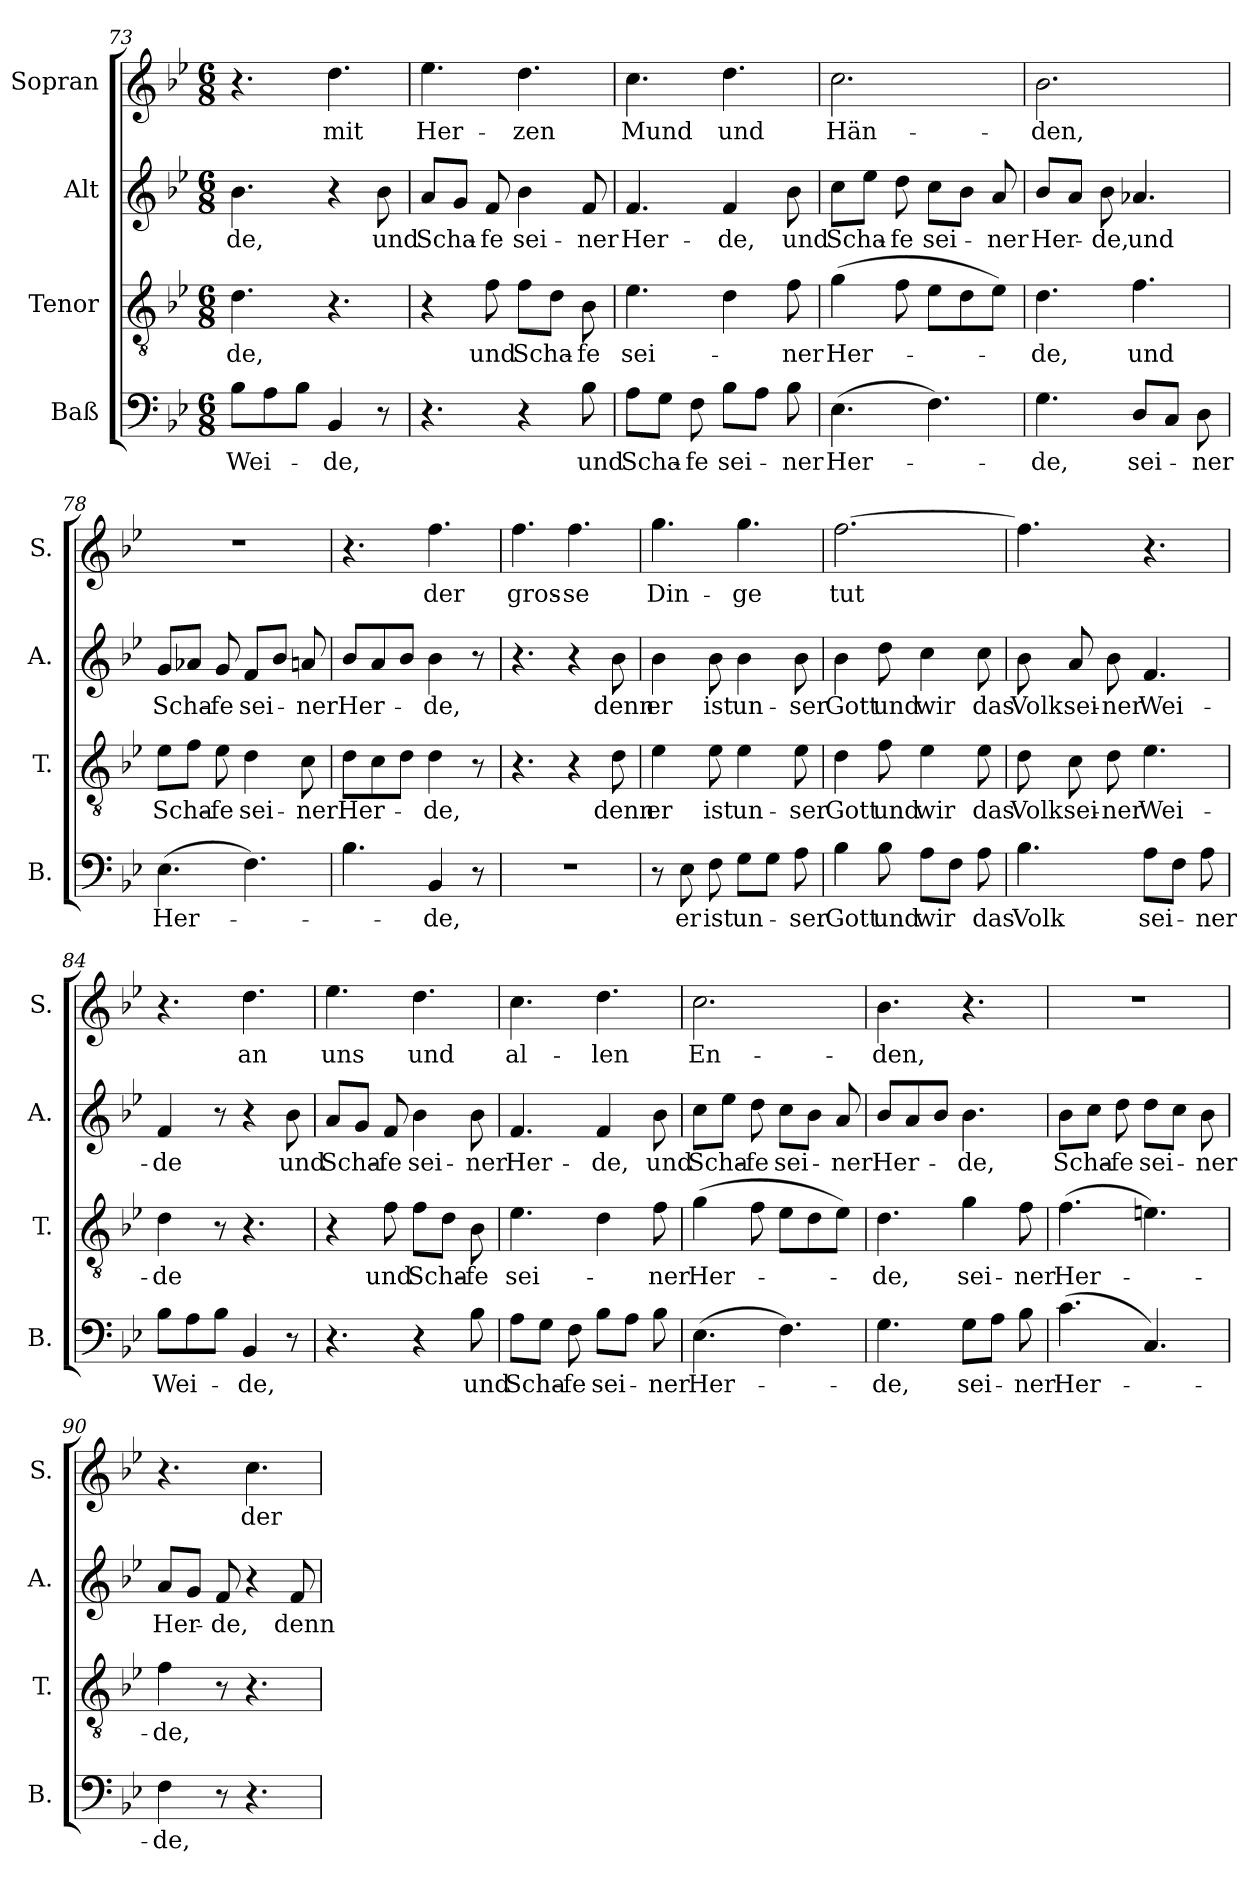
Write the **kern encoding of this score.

**kern	**text	**kern	**text	**kern	**text	**kern	**text
*part4	*part4	*part3	*part3	*part2	*part2	*part1	*part1
*staff4	*staff4	*staff3	*staff3	*staff2	*staff2	*staff1	*staff1
*I"Baß	*	*I"Tenor	*	*I"Alt	*	*I"Sopran	*
*I'B.	*	*I'T.	*	*I'A.	*	*I'S.	*
*clefF4	*	*clefGv2	*	*clefG2	*	*clefG2	*
*k[b-e-]	*	*k[b-e-]	*	*k[b-e-]	*	*k[b-e-]	*
*B-:	*	*B-:	*	*B-:	*	*B-:	*
*M6/8	*	*M6/8	*	*M6/8	*	*M6/8	*
=73	=73	=73	=73	=73	=73	=73	=73
!	!LO:LY:b	!	!LO:LY:b	!	!LO:LY:b	!	!
8B-\L	Wei-	4.d\	-de,	4.b-\	-de,	4.r	.
8A\	.	.	.	.	.	.	.
8B-\J	.	.	.	.	.	.	.
!	!LO:LY:b	!	!	!	!	!	!LO:LY:b
4BB-/	-de,	4.r	.	4r	.	4.dd\	mit
!	!	!	!	!	!LO:LY:b	!	!
8r	.	.	.	8b-\	und	.	.
=74	=74	=74	=74	=74	=74	=74	=74
!	!	!	!	!	!LO:LY:b	!	!LO:LY:b
4.r	.	4r	.	8a/L	Scha-	4.ee-\	Her-
.	.	.	.	8g/J	.	.	.
!	!	!	!LO:LY:b	!	!LO:LY:b	!	!
.	.	8f\	und	8f/	-fe	.	.
!	!	!	!LO:LY:b	!	!LO:LY:b	!	!LO:LY:b
4r	.	8f\L	Scha-	4b-\	sei-	4.dd\	-zen
.	.	8d\J	.	.	.	.	.
!	!LO:LY:b	!	!LO:LY:b	!	!LO:LY:b	!	!
8B-\	und	8B-\	-fe	8f/	-ner	.	.
=75	=75	=75	=75	=75	=75	=75	=75
!	!LO:LY:b	!	!LO:LY:b	!	!LO:LY:b	!	!LO:LY:b
8A\L	Scha-	4.e-\	sei-	4.f/	Her-	4.cc\	Mund
8G\J	.	.	.	.	.	.	.
!	!LO:LY:b	!	!	!	!	!	!
8F\	-fe	.	.	.	.	.	.
!	!LO:LY:b	!	!	!	!LO:LY:b	!	!LO:LY:b
8B-\L	sei-	4d\	.	4f/	-de,	4.dd\	und
8A\J	.	.	.	.	.	.	.
!	!LO:LY:b	!	!LO:LY:b	!	!LO:LY:b	!	!
8B-\	-ner	8f\	-ner	8b-\	und	.	.
=76	=76	=76	=76	=76	=76	=76	=76
!	!LO:LY:b	!	!LO:LY:b	!	!LO:LY:b	!	!LO:LY:b
(>4.E-\	Her-	(>4g\	Her-	8cc\L	Scha-	2.cc\	Hän-
.	.	.	.	8ee-\J	.	.	.
!	!	!	!	!	!LO:LY:b	!	!
.	.	8f\	.	8dd\	-fe	.	.
!	!	!	!	!	!LO:LY:b	!	!
4.F\)	.	8e-\L	.	8cc\L	sei-	.	.
.	.	8d\	.	8b-\J	.	.	.
!	!	!	!	!	!LO:LY:b	!	!
.	.	8e-\J)	.	8a/	-ner	.	.
!!LO:LB:g=z
=77	=77	=77	=77	=77	=77	=77	=77
!	!LO:LY:b	!	!LO:LY:b	!	!LO:LY:b	!	!LO:LY:b
4.G\	-de,	4.d\	-de,	8b-/L	Her-	2.b-\	-den,
.	.	.	.	8a/J	.	.	.
!	!	!	!	!	!LO:LY:b	!	!
.	.	.	.	8b-\	-de,	.	.
!	!LO:LY:b	!	!LO:LY:b	!	!LO:LY:b	!	!
8D/L	sei-	4.f\	und	4.a-X/	und	.	.
8C/J	.	.	.	.	.	.	.
!	!LO:LY:b	!	!	!	!	!	!
8D\	-ner	.	.	.	.	.	.
=78	=78	=78	=78	=78	=78	=78	=78
!	!LO:LY:b	!	!LO:LY:b	!	!LO:LY:b	!	!
(>4.E-\	Her-	8e-\L	Scha-	8g/L	Scha-	2.r	.
.	.	8f\J	.	8a-X/J	.	.	.
!	!	!	!LO:LY:b	!	!LO:LY:b	!	!
.	.	8e-\	-fe	8g/	-fe	.	.
!	!	!	!LO:LY:b	!	!LO:LY:b	!	!
4.F\)	.	4d\	sei-	8f/L	sei-	.	.
.	.	.	.	8b-/J	.	.	.
!	!	!	!LO:LY:b	!	!LO:LY:b	!	!
.	.	8c\	-ner	8an/	-ner	.	.
=79	=79	=79	=79	=79	=79	=79	=79
!	!	!	!LO:LY:b	!	!LO:LY:b	!	!
4.B-\	.	8d\L	Her-	8b-/L	Her-	4.r	.
.	.	8c\	.	8a/	.	.	.
.	.	8d\J	.	8b-/J	.	.	.
!	!LO:LY:b	!	!LO:LY:b	!	!LO:LY:b	!	!LO:LY:b
4BB-/	-de,	4d\	-de,	4b-\	-de,	4.ff\	der
8r	.	8r	.	8r	.	.	.
=80	=80	=80	=80	=80	=80	=80	=80
!	!	!	!	!	!	!	!LO:LY:b
2.r	.	4.r	.	4.r	.	4.ff\	gros-
!	!	!	!	!	!	!	!LO:LY:b
.	.	4r	.	4r	.	4.ff\	-se
!	!	!	!LO:LY:b	!	!LO:LY:b	!	!
.	.	8d\	denn	8b-\	denn	.	.
=81	=81	=81	=81	=81	=81	=81	=81
!	!	!	!LO:LY:b	!	!LO:LY:b	!	!LO:LY:b
8r	.	4e-\	er	4b-\	er	4.gg\	Din-
!	!LO:LY:b	!	!	!	!	!	!
8E-\	er	.	.	.	.	.	.
!	!LO:LY:b	!	!LO:LY:b	!	!LO:LY:b	!	!
8F\	ist	8e-\	ist	8b-\	ist	.	.
!	!LO:LY:b	!	!LO:LY:b	!	!LO:LY:b	!	!LO:LY:b
8G\L	un-	4e-\	un-	4b-\	un-	4.gg\	-ge
8G\J	.	.	.	.	.	.	.
!	!LO:LY:b	!	!LO:LY:b	!	!LO:LY:b	!	!
8A\	-ser	8e-\	-ser	8b-\	-ser	.	.
=82	=82	=82	=82	=82	=82	=82	=82
!	!LO:LY:b	!	!LO:LY:b	!	!LO:LY:b	!	!LO:LY:b
4B-\	Gott	4d\	Gott	4b-\	Gott	[2.ff\	tut
!	!LO:LY:b	!	!LO:LY:b	!	!LO:LY:b	!	!
8B-\	und	8f\	und	8dd\	und	.	.
!	!LO:LY:b	!	!LO:LY:b	!	!LO:LY:b	!	!
8A\L	wir	4e-\	wir	4cc\	wir	.	.
8F\J	.	.	.	.	.	.	.
!	!LO:LY:b	!	!LO:LY:b	!	!LO:LY:b	!	!
8A\	das	8e-\	das	8cc\	das	.	.
!!LO:PB:g=z
=83	=83	=83	=83	=83	=83	=83	=83
!	!LO:LY:b	!	!LO:LY:b	!	!LO:LY:b	!	!
4.B-\	Volk	8d\	Volk	8b-\	Volk	4.ff\]	.
!	!	!	!LO:LY:b	!	!LO:LY:b	!	!
.	.	8c\	sei-	8a/	sei-	.	.
!	!	!	!LO:LY:b	!	!LO:LY:b	!	!
.	.	8d\	-ner	8b-\	-ner	.	.
!	!LO:LY:b	!	!LO:LY:b	!	!LO:LY:b	!	!
8A\L	sei-	4.e-\	Wei-	4.f/	Wei-	4.r	.
8F\J	.	.	.	.	.	.	.
!	!LO:LY:b	!	!	!	!	!	!
8A\	-ner	.	.	.	.	.	.
=84	=84	=84	=84	=84	=84	=84	=84
!	!LO:LY:b	!	!LO:LY:b	!	!LO:LY:b	!	!
8B-\L	Wei-	4d\	-de	4f/	-de	4.r	.
8A\	.	.	.	.	.	.	.
8B-\J	.	8r	.	8r	.	.	.
!	!LO:LY:b	!	!	!	!	!	!LO:LY:b
4BB-/	-de,	4.r	.	4r	.	4.dd\	an
!	!	!	!	!	!LO:LY:b	!	!
8r	.	.	.	8b-\	und	.	.
=85	=85	=85	=85	=85	=85	=85	=85
!	!	!	!	!	!LO:LY:b	!	!LO:LY:b
4.r	.	4r	.	8a/L	Scha-	4.ee-\	uns
.	.	.	.	8g/J	.	.	.
!	!	!	!LO:LY:b	!	!LO:LY:b	!	!
.	.	8f\	und	8f/	-fe	.	.
!	!	!	!LO:LY:b	!	!LO:LY:b	!	!LO:LY:b
4r	.	8f\L	Scha-	4b-\	sei-	4.dd\	und
.	.	8d\J	.	.	.	.	.
!	!LO:LY:b	!	!LO:LY:b	!	!LO:LY:b	!	!
8B-\	und	8B-\	-fe	8b-\	-ner	.	.
=86	=86	=86	=86	=86	=86	=86	=86
!	!LO:LY:b	!	!LO:LY:b	!	!LO:LY:b	!	!LO:LY:b
8A\L	Scha-	4.e-\	sei-	4.f/	Her-	4.cc\	al-
8G\J	.	.	.	.	.	.	.
!	!LO:LY:b	!	!	!	!	!	!
8F\	-fe	.	.	.	.	.	.
!	!LO:LY:b	!	!	!	!LO:LY:b	!	!LO:LY:b
8B-\L	sei-	4d\	.	4f/	-de,	4.dd\	-len
8A\J	.	.	.	.	.	.	.
!	!LO:LY:b	!	!LO:LY:b	!	!LO:LY:b	!	!
8B-\	-ner	8f\	-ner	8b-\	und	.	.
=87	=87	=87	=87	=87	=87	=87	=87
!	!LO:LY:b	!	!LO:LY:b	!	!LO:LY:b	!	!LO:LY:b
(>4.E-\	Her-	(>4g\	Her-	8cc\L	Scha-	2.cc\	En-
.	.	.	.	8ee-\J	.	.	.
!	!	!	!	!	!LO:LY:b	!	!
.	.	8f\	.	8dd\	-fe	.	.
!	!	!	!	!	!LO:LY:b	!	!
4.F\)	.	8e-\L	.	8cc\L	sei-	.	.
.	.	8d\	.	8b-\J	.	.	.
!	!	!	!	!	!LO:LY:b	!	!
.	.	8e-\J)	.	8a/	-ner	.	.
!!LO:LB:g=z
=88	=88	=88	=88	=88	=88	=88	=88
!	!LO:LY:b	!	!LO:LY:b	!	!LO:LY:b	!	!LO:LY:b
4.G\	-de,	4.d\	-de,	8b-/L	Her-	4.b-\	-den,
.	.	.	.	8a/	.	.	.
.	.	.	.	8b-/J	.	.	.
!	!LO:LY:b	!	!LO:LY:b	!	!LO:LY:b	!	!
8G\L	sei-	4g\	sei-	4.b-\	-de,	4.r	.
8A\J	.	.	.	.	.	.	.
!	!LO:LY:b	!	!LO:LY:b	!	!	!	!
8B-\	-ner	8f\	-ner	.	.	.	.
=89	=89	=89	=89	=89	=89	=89	=89
!	!LO:LY:b	!	!LO:LY:b	!	!LO:LY:b	!	!
(>4.c\	Her-	(>4.f\	Her-	8b-\L	Scha-	2.r	.
.	.	.	.	8cc\J	.	.	.
!	!	!	!	!	!LO:LY:b	!	!
.	.	.	.	8dd\	-fe	.	.
!	!	!	!	!	!LO:LY:b	!	!
4.C/)	.	4.en\)	.	8dd\L	sei-	.	.
.	.	.	.	8cc\J	.	.	.
!	!	!	!	!	!LO:LY:b	!	!
.	.	.	.	8b-\	-ner	.	.
=90	=90	=90	=90	=90	=90	=90	=90
!	!LO:LY:b	!	!LO:LY:b	!	!LO:LY:b	!	!
4F\	-de,	4f\	-de,	8a/L	Her-	4.r	.
.	.	.	.	8g/J	.	.	.
!	!	!	!	!	!LO:LY:b	!	!
8r	.	8r	.	8f/	-de,	.	.
!	!	!	!	!	!	!	!LO:LY:b
4.r	.	4.r	.	4r	.	4.cc\	der
!	!	!	!	!	!LO:LY:b	!	!
.	.	.	.	8f/	denn	.	.
=	=	=	=	=	=	=	=
*-	*-	*-	*-	*-	*-	*-	*-
